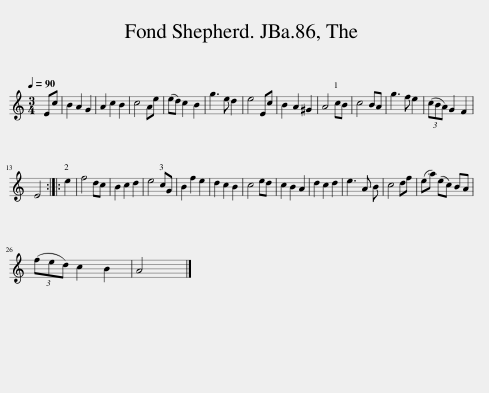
X:1
L:1/8
Q:1/4=90
M:3/4
I:linebreak $
K:C
V:1 treble
V:1
 Ec | B2 A2 G2 | A2 c2 B2 | c4 Ae | (ed) c2 B2 | %5
 g3 e d2 | e4 Ec | B2 A2 ^G2 | A4 cB | c4 BA | %10
 g3 f e2 | (3(cBA) G2 F2 |$ E4 :: e2 | f4 dc | %15
 B2 c2 d2 | e4 cG | B2 f2 e2 | d2 c2 B2 | c4 ed | %20
 c2 B2 A2 | d2 c2 d2 | e3 A B | c4 df | (ea) (ec) BA |$ %25
 (3(fed) c2 B2 | A4 |] %27
